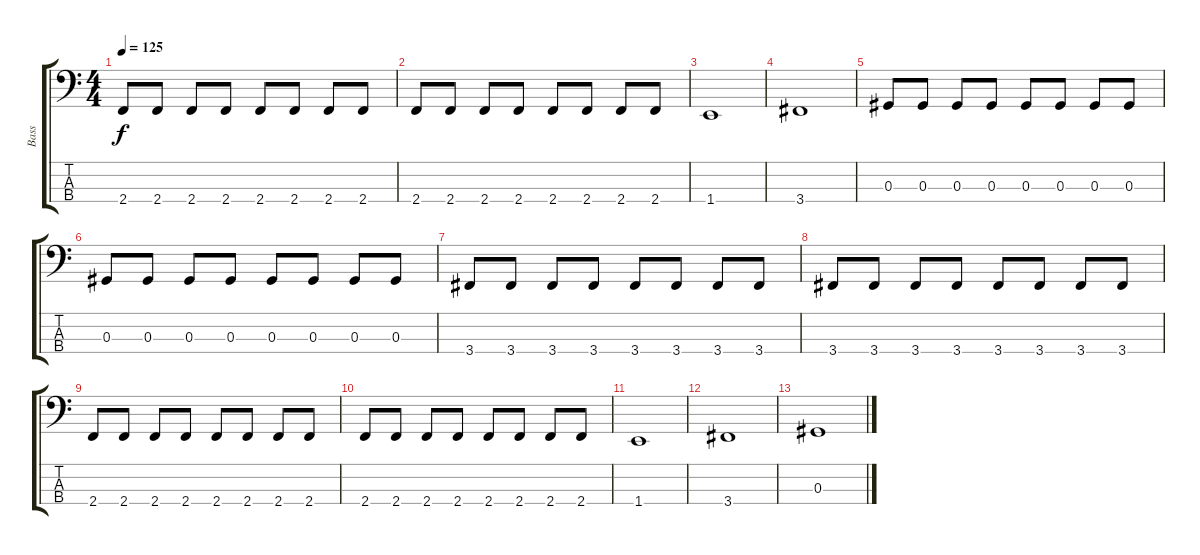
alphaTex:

\track ("Bass" "Bass") {instrument electricbasspick}
\staff {score tabs}
\tuning (Gb2 Db2 Ab1 Eb1) {hide}
\ts (4 4)
\tempo 125
\clef f4
\ks c
2.4.8{dy f} 2.4.8 2.4.8 2.4.8 2.4.8 2.4.8 2.4.8 2.4.8 |
2.4.8 2.4.8 2.4.8 2.4.8 2.4.8 2.4.8 2.4.8 2.4.8 |
1.4.1 |
3.4.1 |
0.3.8 0.3.8 0.3.8 0.3.8 0.3.8 0.3.8 0.3.8 0.3.8 |
0.3.8 0.3.8 0.3.8 0.3.8 0.3.8 0.3.8 0.3.8 0.3.8 |
3.4.8 3.4.8 3.4.8 3.4.8 3.4.8 3.4.8 3.4.8 3.4.8 |
3.4.8 3.4.8 3.4.8 3.4.8 3.4.8 3.4.8 3.4.8 3.4.8 |
2.4.8 2.4.8 2.4.8 2.4.8 2.4.8 2.4.8 2.4.8 2.4.8 |
2.4.8 2.4.8 2.4.8 2.4.8 2.4.8 2.4.8 2.4.8 2.4.8 |
1.4.1 |
3.4.1 |
0.3.1
